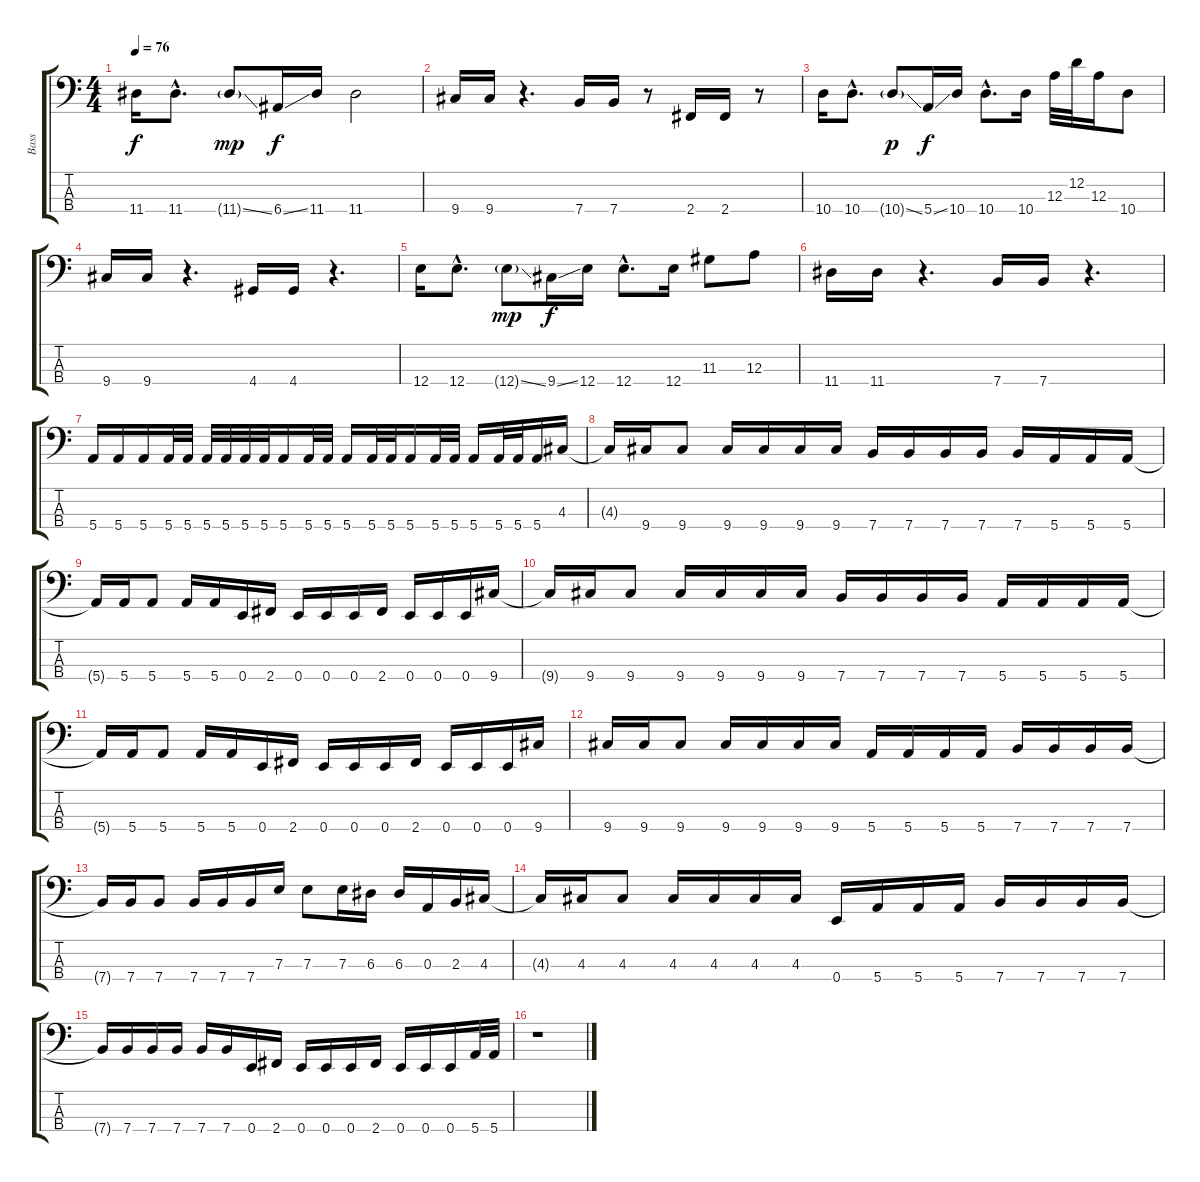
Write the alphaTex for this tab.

\track ("Bass " "Bass ") {instrument electricbassfinger}
\staff {score tabs}
\tuning (G2 D2 A1 E1) {hide}
\ts (4 4)
\tempo 76
\clef f4
\ks c
11.4.16{dy f} 11.4{hac}.8{d} 11.4{ss g}.8{dy mp} 6.4{ss}.16{dy f} 11.4.16 11.4.2 |
9.4.16 9.4.16 r.4{d} 7.4.16 7.4.16 r.8 2.4.16 2.4.16 r.8 |
10.4.16 10.4{hac}.8{d} 10.4{ss g}.8{dy p} 5.4{ss}.16{dy f} 10.4.16 10.4{hac}.8{d} 10.4.16 12.3.32 12.2.32 12.3.16 10.4.8 |
9.4.16 9.4.16 r.4{d} 4.4.16 4.4.16 r.4{d} |
12.4.16 12.4{hac}.8{d} 12.4{ss g}.8{dy mp} 9.4{ss}.16{dy f} 12.4.16 12.4{hac}.8{d} 12.4.16 11.3.8 12.3.8 |
11.4.16 11.4.16 r.4{d} 7.4.16 7.4.16 r.4{d} |
5.4.16 5.4.16 5.4.16 5.4.32 5.4.32 5.4.32 5.4.32 5.4.32 5.4.32 5.4.16 5.4.32 5.4.32 5.4.16 5.4.32 5.4.32 5.4.16 5.4.32 5.4.32 5.4.16 5.4.32 5.4.32 5.4.16 4.3.16 |
4.3{t}.16 9.4.16 9.4.8 9.4.16 9.4.16 9.4.16 9.4.16 7.4.16 7.4.16 7.4.16 7.4.16 7.4.16 5.4.16 5.4.16 5.4.16 |
5.4{t}.16 5.4.16 5.4.8 5.4.16 5.4.16 0.4.16 2.4.16 0.4.16 0.4.16 0.4.16 2.4.16 0.4.16 0.4.16 0.4.16 9.4.16 |
9.4{t}.16 9.4.16 9.4.8 9.4.16 9.4.16 9.4.16 9.4.16 7.4.16 7.4.16 7.4.16 7.4.16 5.4.16 5.4.16 5.4.16 5.4.16 |
5.4{t}.16 5.4.16 5.4.8 5.4.16 5.4.16 0.4.16 2.4.16 0.4.16 0.4.16 0.4.16 2.4.16 0.4.16 0.4.16 0.4.16 9.4.16 |
9.4.16 9.4.16 9.4.8 9.4.16 9.4.16 9.4.16 9.4.16 5.4.16 5.4.16 5.4.16 5.4.16 7.4.16 7.4.16 7.4.16 7.4.16 |
7.4{t}.16 7.4.16 7.4.8 7.4.16 7.4.16 7.4.16 7.3.16 7.3.8 7.3.16 6.3.16 6.3.16 0.3.16 2.3.16 4.3.16 |
4.3{t}.16 4.3.16 4.3.8 4.3.16 4.3.16 4.3.16 4.3.16 0.4.16 5.4.16 5.4.16 5.4.16 7.4.16 7.4.16 7.4.16 7.4.16 |
7.4{t}.16 7.4.16 7.4.16 7.4.16 7.4.16 7.4.16 0.4.16 2.4.16 0.4.16 0.4.16 0.4.16 2.4.16 0.4.16 0.4.16 0.4.16 5.4.32 5.4.32 |
r.1
